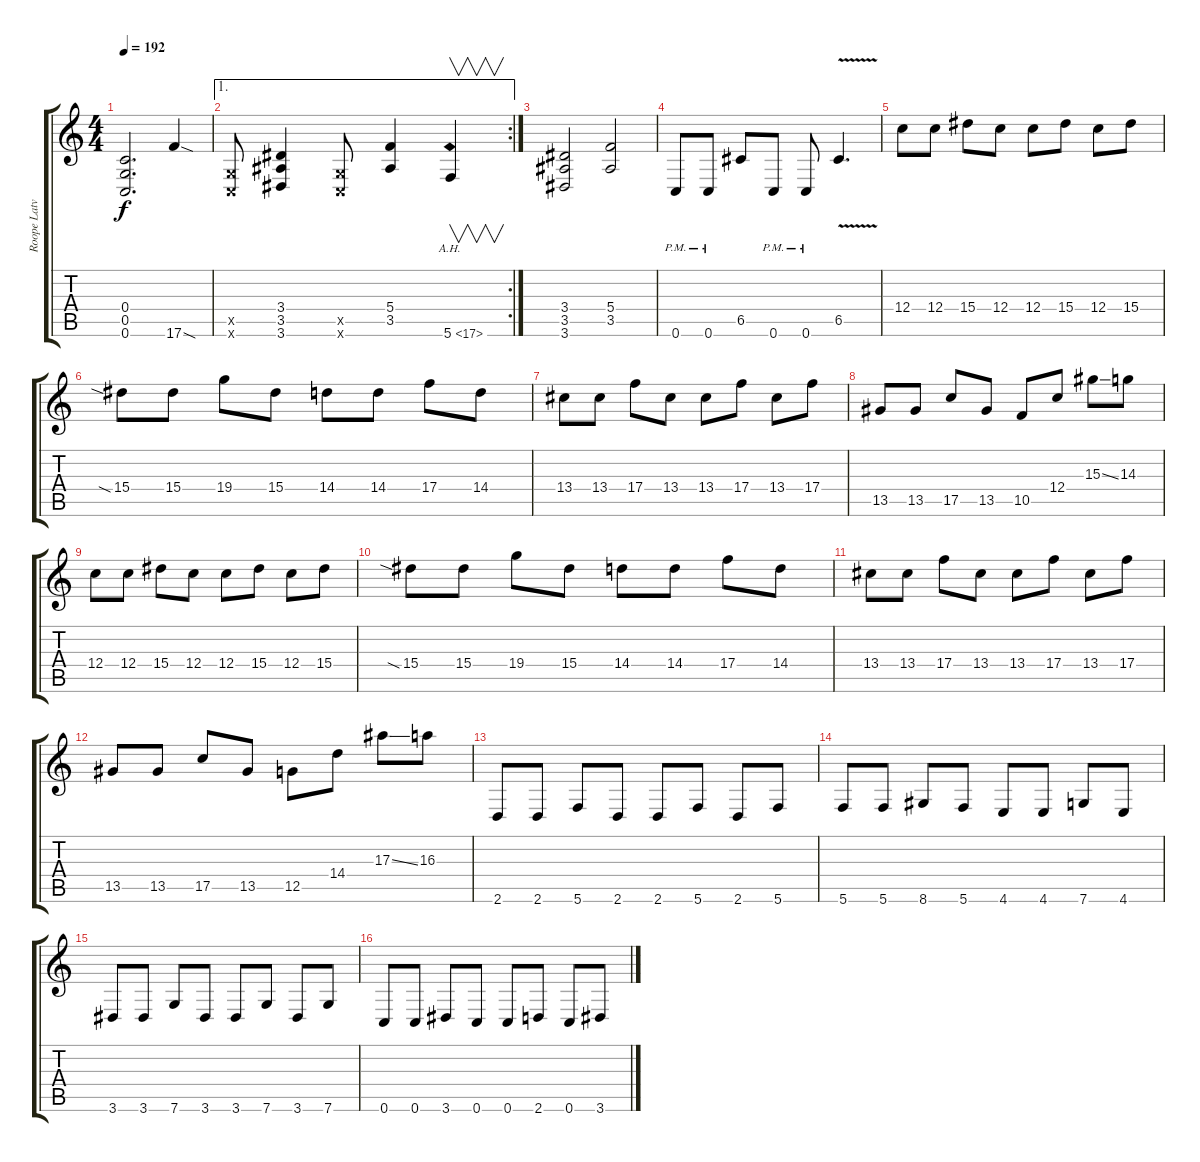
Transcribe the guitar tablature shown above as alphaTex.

\track ("Roope Latvala" "Roope Latv") {instrument distortionguitar}
\staff {score tabs}
\tuning (D4 A3 F3 C3 G2 C2) {hide}
\ts (4 4)
\tempo 192
\clef g2
\ks c
(0.4 0.5 0.6).2{d dy f} 17.6{sod}.4 |
\ae 1
\rc 2
(0.5{x} 0.6{x}).8 (3.4 3.5 3.6).4 (0.5{x} 0.6{x}).8 (5.4 3.5).4 5.6{ah 12}.4{v} |
(3.4 3.5 3.6).2 (5.4 3.5).2 |
0.6{pm}.8 0.6{pm}.8 6.5.8 0.6{pm}.8 0.6{pm}.8 6.5{v}.4{d} |
12.4.8 12.4.8 15.4.8 12.4.8 12.4.8 15.4.8 12.4.8 15.4.8 |
15.4{sia}.8 15.4.8 19.4.8 15.4.8 14.4.8 14.4.8 17.4.8 14.4.8 |
13.4.8 13.4.8 17.4.8 13.4.8 13.4.8 17.4.8 13.4.8 17.4.8 |
13.5.8 13.5.8 17.5.8 13.5.8 10.5.8 12.4.8 15.3{ss}.8 14.3.8 |
12.4.8 12.4.8 15.4.8 12.4.8 12.4.8 15.4.8 12.4.8 15.4.8 |
15.4{sia}.8 15.4.8 19.4.8 15.4.8 14.4.8 14.4.8 17.4.8 14.4.8 |
13.4.8 13.4.8 17.4.8 13.4.8 13.4.8 17.4.8 13.4.8 17.4.8 |
13.5.8 13.5.8 17.5.8 13.5.8 12.5.8 14.4.8 17.3{ss}.8 16.3.8 |
2.6.8 2.6.8 5.6.8 2.6.8 2.6.8 5.6.8 2.6.8 5.6.8 |
5.6.8 5.6.8 8.6.8 5.6.8 4.6.8 4.6.8 7.6.8 4.6.8 |
3.6.8 3.6.8 7.6.8 3.6.8 3.6.8 7.6.8 3.6.8 7.6.8 |
0.6.8 0.6.8 3.6.8 0.6.8 0.6.8 2.6.8 0.6.8 3.6.8
